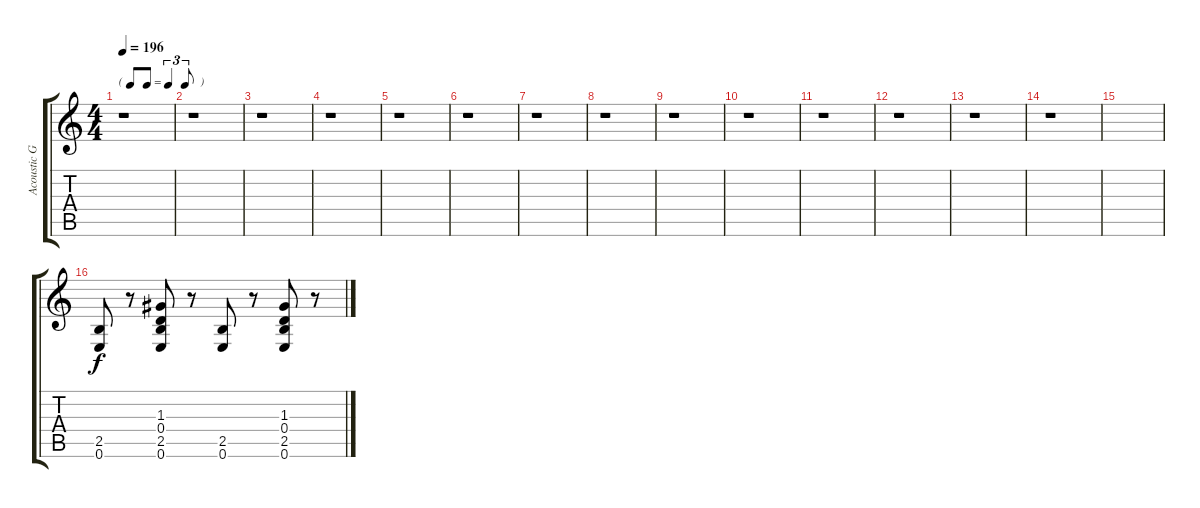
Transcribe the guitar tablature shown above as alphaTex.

\track ("Acoustic Guitar (Rhythm)" "Acoustic G") {instrument acousticguitarnylon}
\staff {score tabs}
\tuning (E4 B3 G3 D3 A2 E2) {hide}
\ts (4 4)
\tf triplet8th
\tempo 196
\clef g2
\ks c
r.1{dy f instrument acousticguitarnylon} |
r.1 |
r.1 |
r.1 |
r.1 |
r.1 |
r.1 |
r.1 |
r.1 |
r.1 |
r.1 |
r.1 |
r.1 |
r.1 |
|
(2.5 0.6).8 r.8 (1.3 0.4 2.5 0.6).8 r.8 (2.5 0.6).8 r.8 (1.3 0.4 2.5 0.6).8 r.8
